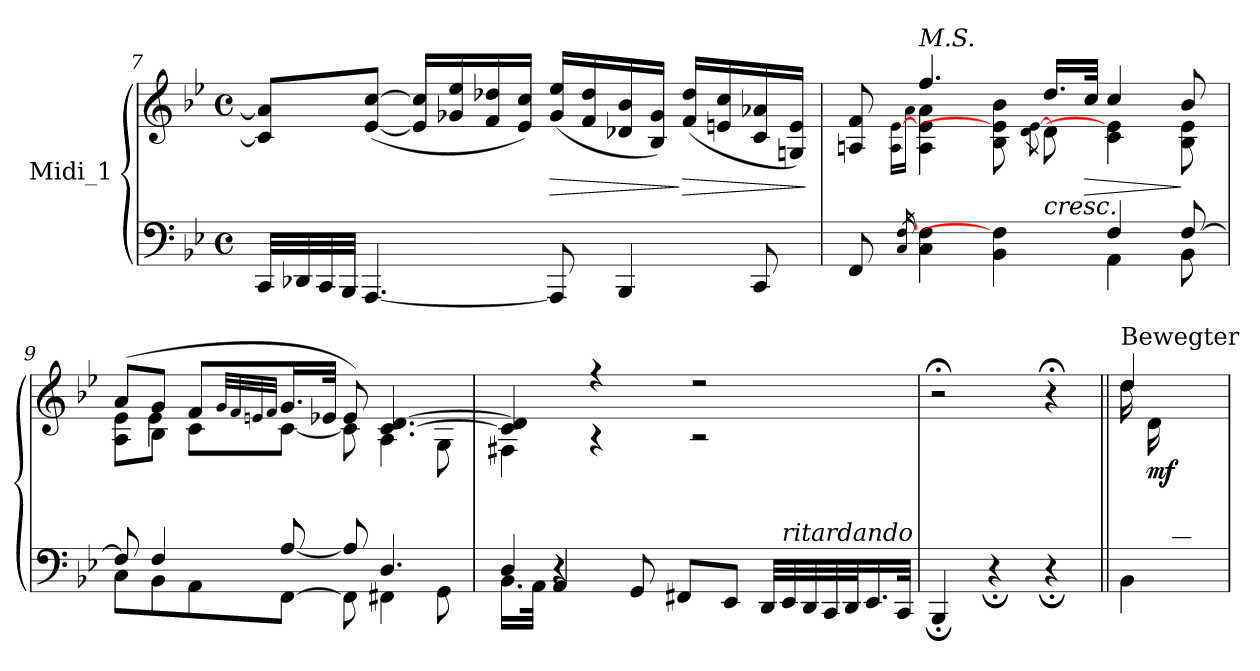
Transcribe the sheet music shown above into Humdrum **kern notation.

**kern	**kern	**dynam
*part1	*part1	*part1
*staff2	*staff1	*staff1/2
*I"Midi_1	*	*
!!LO:LB:g=z
*clefF4	*clefG2	*
*k[b-e-]	*k[b-e-]	*
*B-:	*B-:	*
*M4/4	*M4/4	*
*met(c)	*met(c)	*
=7	=7	=7
*^	*^	*
32CC/LLL	2ryy	8c/] 8a/]L	2ryy	.
32DD-X/	.	.	.	.
32CC/	.	.	.	.
32BBB-/JJJ	.	.	.	.
[4.AAA/	.	(>[8e-/ [8cc/J	.	.
.	.	16e-/] 16cc/]LL	.	.
.	.	16g-X/ 16ee-/	.	.
.	.	16f/ 16dd-X/	.	.
.	.	16e-/ 16cc/JJ)	.	.
!	!	!	!	!LO:HP:b
8AAA/]	2ryy	(>16g-/ 16ee-/LL	2ryy	>
.	.	16f/ 16dd-/	.	.
4BBB-/	.	16d-X/ 16b-/	.	.
.	.	16B-/ 16g-/JJ)	.	.
!	!	!	!	!LO:HP:n=1:b
.	.	(>16f/ 16dd-/LL	.	] >
.	.	16en/ 16cc/	.	.
8CC/	.	16c/ 16a-X/	.	.
.	.	16Gni/ 16e/JJ)	.	.
*v	*v	*	*	*
*	*v	*v	*
.	.	]
=8	=8	=8
*^	*^	*
8FF/	2ryy	8Ani/ 8f/	8ryy	.
.	.	.	16qA\ [16qe-\LL	.
16qC/ [16qF/	.	.	16qa\JJ	.
!	!	!LO:TX:a:i:t=M.S.	!	!
4C\ 4F\	.	4.ff/	4A\ 4e-\ 4a\	.
4BB-\ 4F\]	.	.	8B-\ 8e-\] 8b-\	.
.	.	.	8qd\ [8qe-\	.
!	!	!	!	!LO:HP:b
.	8ryy	16.dd/LL	8d\	<
!	!	!	!	!LO:HP:b
.	.	32cc/JJk	.	>
4F/	4AA\	4cc/	4c\ 4e-\]	[
[8F/	8BB-\	8b-/	8B-\ 8e-\	]
!!LO:LB:g=z
=9	=9	=9	=9	=9
*^	*^	*	*^	*
8ryy	8F/]	8C\L	2ryy	(>8a/L	8A\ 8e-\L	8ryy	.
4ryy	4F/	8BB-\	.	8g/J	8B-\J	4e-\	.
.	.	8AA\	.	8f/L	8c\L	.	.
.	.	.	.	32qg/LLL	.	.	.
.	.	.	.	32qf/	.	.	.
.	.	.	.	32qen/	.	.	.
.	.	.	.	32qf/JJJ	.	.	.
8ryy	[8A/	[8FF\J	.	16.g/L	[8c\J	2ryy	.
.	.	.	.	32e-X/JJk	.	.	.
2ryy	8A/]	8FF\]	2ryy	8e-/)	8c\]	.	.
.	4.D/	4FF#X\	.	[4.c/ [4.d/	4A\	.	.
.	.	8GG\	.	.	8G\	8ryy	.
*	*	*	*	*	*v	*v	*
=10	=10	=10	=10	=10	=10	=10
2ryy	8ryy	4D/	16.BB-\LL	4c/] 4d/]	4F#X\	.
.	.	.	32AA\JJk	.	.	.
.	4AA/	.	4r	.	.	.
.	.	16ryy	.	4r	4r	.
.	.	32ryy	.	.	.	.
.	.	8GG/	.	.	.	.
.	8ryy	.	8ryy	.	.	.
.	.	8FF#X/L	.	.	.	.
2ryy	2ryy	.	2ryy	2r	2r	.
.	.	8EE-/J	.	.	.	.
.	.	32DD/LLL	.	.	.	.
!	!	!LO:TX:a:i:t=ritardando	!	!	!	!
.	.	32EE-/	.	.	.	.
.	.	32DD/	.	.	.	.
.	.	32CC/	.	.	.	.
.	.	32DD/J	.	.	.	.
.	.	16.EE-/	.	.	.	.
.	.	32CC/JJk	.	.	.	.
=11	=11	=11	=11	=11	=11	=11
2ryy	4BBB-;</	2ryy	2ryy	2r;<	2ryy	.
.	4r;<	.	.	.	.	.
4ryy	4r;<	4ryy	4ryy	4r;<	4ryy	.
!!LO:LB:g=z	!!
=12||	=12||	=12||	=12||	=12||	=12||	=12||
!	!	!	!	!LO:TX:a:t=Bewegter	!	!
*	*	*v	*v	*	*	*
8ryy	4BB-\	4ryy	4dd/	16dd\LL	.
!	!	!	!	!	!LO:DY:b
.	.	.	.	16d\	mf
16c/	.	.	.	8ryy	.
16B-/JJ	.	.	.	.	.
*v	*v	*v	*	*	*
*	*v	*v	*
=	=	=
*-	*-	*-
